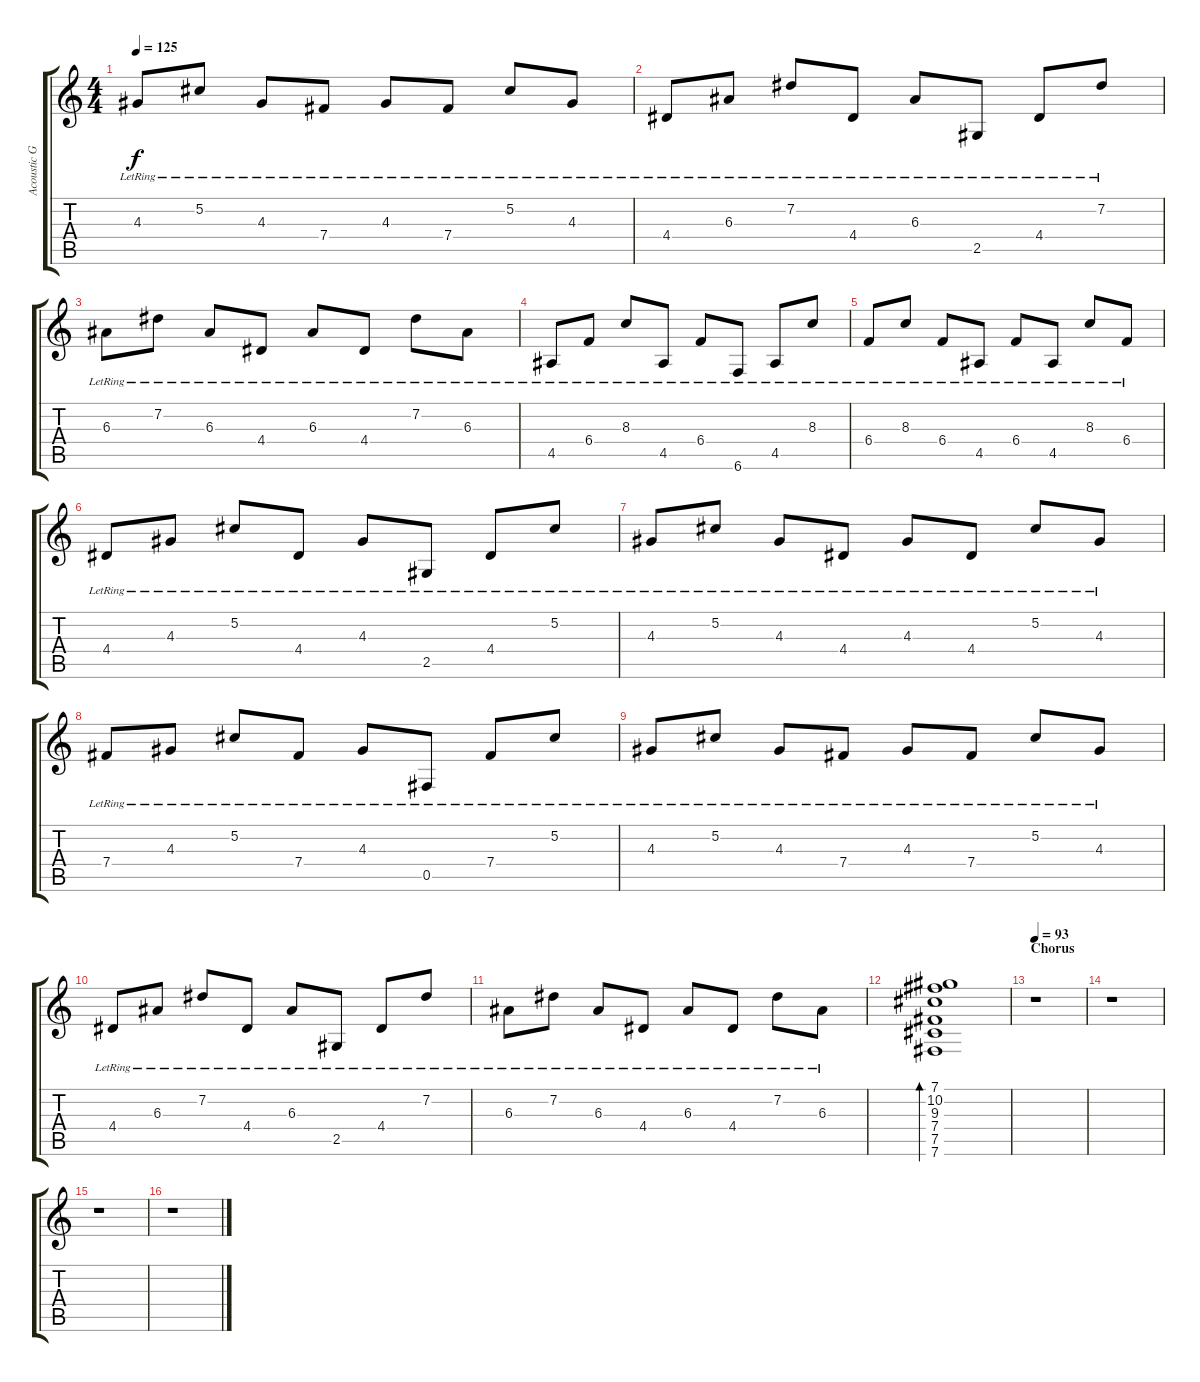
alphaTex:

\track ("Acoustic Guitar 2" "Acoustic G") {instrument acousticguitarsteel}
\staff {score tabs}
\tuning (Db4 Ab3 E3 B2 Gb2 B1) {hide}
\ts (4 4)
\tempo 125
\clef g2
\ks c
4.3{lr}.8{dy f} 5.2{lr}.8 4.3{lr}.8 7.4{lr}.8 4.3{lr}.8 7.4{lr}.8 5.2{lr}.8 4.3{lr}.8 |
4.4{lr}.8 6.3{lr}.8 7.2{lr}.8 4.4{lr}.8 6.3{lr}.8 2.5{lr}.8 4.4{lr}.8 7.2{lr}.8 |
6.3{lr}.8 7.2{lr}.8 6.3{lr}.8 4.4{lr}.8 6.3{lr}.8 4.4{lr}.8 7.2{lr}.8 6.3{lr}.8 |
4.5{lr}.8 6.4{lr}.8 8.3{lr}.8 4.5{lr}.8 6.4{lr}.8 6.6{lr}.8 4.5{lr}.8 8.3{lr}.8 |
6.4{lr}.8 8.3{lr}.8 6.4{lr}.8 4.5{lr}.8 6.4{lr}.8 4.5{lr}.8 8.3{lr}.8 6.4{lr}.8 |
4.4{lr}.8 4.3{lr}.8 5.2{lr}.8 4.4{lr}.8 4.3{lr}.8 2.5{lr}.8 4.4{lr}.8 5.2{lr}.8 |
4.3{lr}.8 5.2{lr}.8 4.3{lr}.8 4.4{lr}.8 4.3{lr}.8 4.4{lr}.8 5.2{lr}.8 4.3{lr}.8 |
7.4{lr}.8 4.3{lr}.8 5.2{lr}.8 7.4{lr}.8 4.3{lr}.8 0.5{lr}.8 7.4{lr}.8 5.2{lr}.8 |
4.3{lr}.8 5.2{lr}.8 4.3{lr}.8 7.4{lr}.8 4.3{lr}.8 7.4{lr}.8 5.2{lr}.8 4.3{lr}.8 |
4.4{lr}.8 6.3{lr}.8 7.2{lr}.8 4.4{lr}.8 6.3{lr}.8 2.5{lr}.8 4.4{lr}.8 7.2{lr}.8 |
6.3{lr}.8 7.2{lr}.8 6.3{lr}.8 4.4{lr}.8 6.3{lr}.8 4.4{lr}.8 7.2{lr}.8 6.3{lr}.8 |
(7.1 10.2 9.3 7.4 7.5 7.6).1{bd 240} |
\section ("" "Chorus")
\tempo 93
r.1 |
r.1 |
r.1 |
r.1
